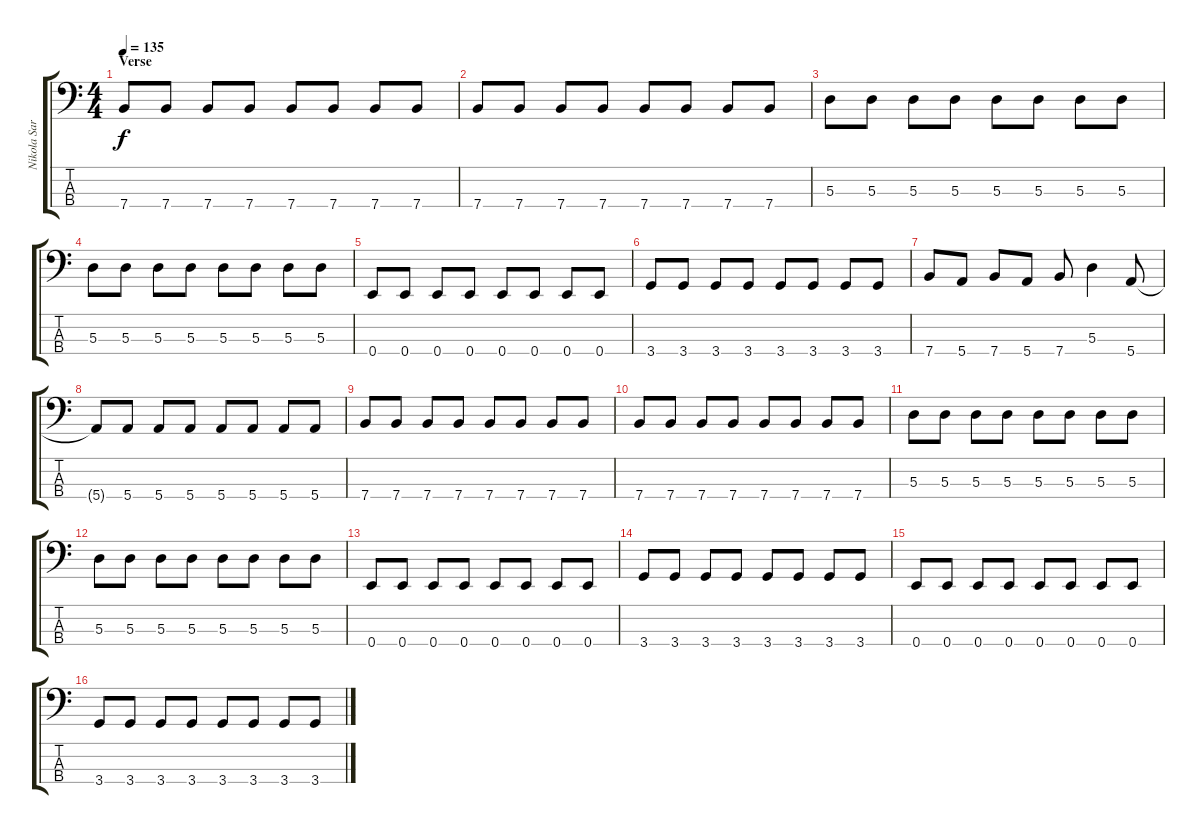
\track ("Nikola Sarcevic" "Nikola Sar") {instrument electricbasspick}
\staff {score tabs}
\tuning (G2 D2 A1 E1) {hide}
\ts (4 4)
\section ("" "Verse")
\tempo 135
\clef f4
\ks c
7.4.8{dy f} 7.4.8 7.4.8 7.4.8 7.4.8 7.4.8 7.4.8 7.4.8 |
7.4.8 7.4.8 7.4.8 7.4.8 7.4.8 7.4.8 7.4.8 7.4.8 |
5.3.8 5.3.8 5.3.8 5.3.8 5.3.8 5.3.8 5.3.8 5.3.8 |
5.3.8 5.3.8 5.3.8 5.3.8 5.3.8 5.3.8 5.3.8 5.3.8 |
0.4.8 0.4.8 0.4.8 0.4.8 0.4.8 0.4.8 0.4.8 0.4.8 |
3.4.8 3.4.8 3.4.8 3.4.8 3.4.8 3.4.8 3.4.8 3.4.8 |
7.4.8 5.4.8 7.4.8 5.4.8 7.4.8 5.3.4 5.4.8 |
5.4{t}.8 5.4.8 5.4.8 5.4.8 5.4.8 5.4.8 5.4.8 5.4.8 |
7.4.8 7.4.8 7.4.8 7.4.8 7.4.8 7.4.8 7.4.8 7.4.8 |
7.4.8 7.4.8 7.4.8 7.4.8 7.4.8 7.4.8 7.4.8 7.4.8 |
5.3.8 5.3.8 5.3.8 5.3.8 5.3.8 5.3.8 5.3.8 5.3.8 |
5.3.8 5.3.8 5.3.8 5.3.8 5.3.8 5.3.8 5.3.8 5.3.8 |
0.4.8 0.4.8 0.4.8 0.4.8 0.4.8 0.4.8 0.4.8 0.4.8 |
3.4.8 3.4.8 3.4.8 3.4.8 3.4.8 3.4.8 3.4.8 3.4.8 |
0.4.8 0.4.8 0.4.8 0.4.8 0.4.8 0.4.8 0.4.8 0.4.8 |
3.4.8 3.4.8 3.4.8 3.4.8 3.4.8 3.4.8 3.4.8 3.4.8
